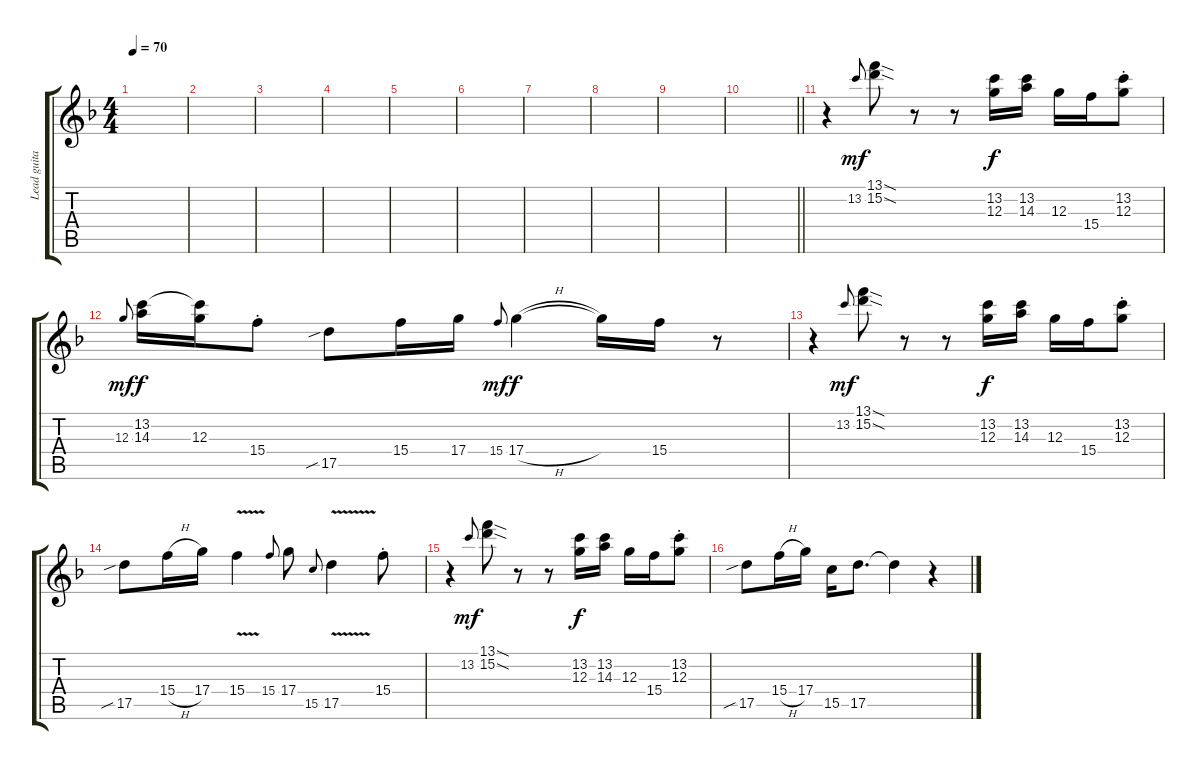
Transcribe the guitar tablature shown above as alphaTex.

\track ("Lead guitar" "Lead guita") {instrument electricguitarclean}
\staff {score tabs}
\tuning (E4 B3 G3 D3 A2 E2) {hide}
\ts (4 4)
\tempo 70
\clef g2
\ks f
|
|
|
|
|
|
|
|
|
\barLineRight lightlight
|
r.4 13.2.8{gr onbeat dy mf} (13.1{sod} 15.2{sod}).8 r.8 r.8 (13.2 12.3).16{dy f} (13.2 14.3).16 12.3.16 15.4.16 (13.2{st} 12.3{st}).8 |
12.3.8{gr onbeat dy mf} (13.2 14.3).16{dy f} (13.2{t} 12.3).16 15.4{st}.8 17.5{sib}.8 15.4.16 17.4.16 15.4.8{gr onbeat dy mf} 17.4{h}.4{dy f} 17.4{t}.16 15.4.16 r.8 |
r.4 13.2.8{gr onbeat dy mf} (13.1{sod} 15.2{sod}).8 r.8 r.8 (13.2 12.3).16{dy f} (13.2 14.3).16 12.3.16 15.4.16 (13.2{st} 12.3{st}).8 |
17.5{sib}.8 15.4{h}.16 17.4.16 15.4{v}.4 15.4.8{gr onbeat} 17.4.8 15.5.8{gr onbeat} 17.5{v}.4 15.4{st}.8 |
r.4 13.2.8{gr onbeat dy mf} (13.1{sod} 15.2{sod}).8 r.8 r.8 (13.2 12.3).16{dy f} (13.2 14.3).16 12.3.16 15.4.16 (13.2{st} 12.3{st}).8 |
17.5{sib}.8 15.4{h}.16 17.4.16 15.5.16 17.5.8{d} 17.5{t}.4 r.4
